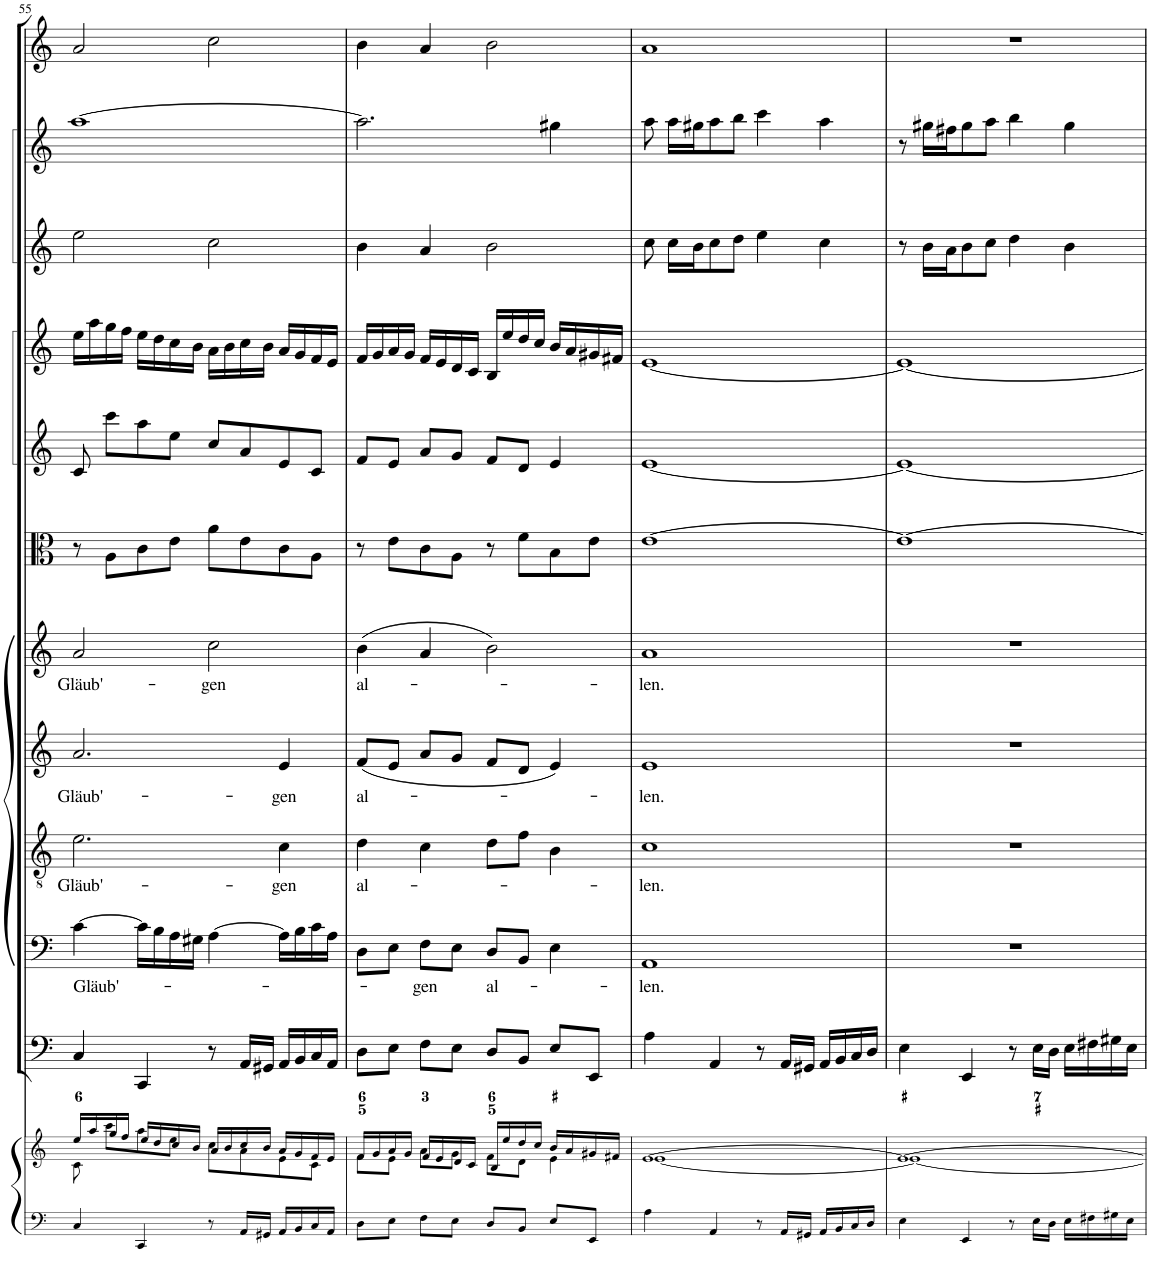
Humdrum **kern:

**kern	**kern	**kern	**kern	**text	**kern	**text	**kern	**text	**kern	**text	**kern	**kern	**kern	**kern	**kern	**kern
*part12	*part12	*part11	*part10	*part10	*part9	*part9	*part8	*part8	*part7	*part7	*part6	*part5	*part4	*part3	*part2	*part1
*staff13	*staff12	*staff11	*staff10	*staff10	*staff9	*staff9	*staff8	*staff8	*staff7	*staff7	*staff6	*staff5	*staff4	*staff3	*staff2	*staff1
*I"Piano reduction	*	*I"Continuo	*I"Basso	*	*I"Tenore	*	*I"Alto	*	*I"Soprano	*	*I"Viola	*I"Violino II	*I"Violino I	*I"Oboe II	*I"Oboe I	*I"Corno da caccia
*I'Pno	*	*	*	*	*	*	*	*	*	*	*I'Vla	*I'Vln	*I'Vln	*I'Ob	*I'Ob	*
!!LO:PB:g=z
*clefF4	*clefG2	*clefF4	*clefF4	*	*clefGv2	*	*clefG2	*	*clefG2	*	*clefC3	*clefG2	*clefG2	*clefG2	*clefG2	*clefG2
*	*	*	*	*	*	*	*	*	*	*	*	*	*	*	*	*Trd7c12
*k[]	*k[]	*k[]	*k[]	*	*k[]	*	*k[]	*	*k[]	*	*k[]	*k[]	*k[]	*k[]	*k[]	*k[]
*M4/4	*M4/4	*M4/4	*M4/4	*	*M4/4	*	*M4/4	*	*M4/4	*	*M4/4	*M4/4	*M4/4	*M4/4	*M4/4	*M4/4
*met(c)	*met(c)	*met(c)	*met(c)	*	*met(c)	*	*met(c)	*	*met(c)	*	*met(c)	*met(c)	*met(c)	*met(c)	*met(c)	*met(c)
=55	=55	=55	=55	=55	=55	=55	=55	=55	=55	=55	=55	=55	=55	=55	=55	=55
*	*^	*	*	*	*	*	*	*	*	*	*	*	*	*	*	*
!	!	!	!	!	!LO:LY:b	!	!LO:LY:b	!	!LO:LY:b	!	!LO:LY:b	!	!	!	!	!	!
4C/	16ee/LL	8c\	4C/	[4c\	Gläub'-	2.e\	Gläub'-	2.a/	Gläub'-	2a/	Gläub'-	8r	8c/	16ee\LL	2ee\	[1aa	2a/
.	16aa/	.	.	.	.	.	.	.	.	.	.	.	.	16aa\	.	.	.
.	16gg/	8ccc\L	.	.	.	.	.	.	.	.	.	8A\L	8ccc\L	16gg\	.	.	.
.	16ff/JJ	.	.	.	.	.	.	.	.	.	.	.	.	16ff\JJ	.	.	.
4CC/	16ee/LL	8aa\	4CC/	16c\LL]	.	.	.	.	.	.	.	8c\	8aa\	16ee\LL	.	.	.
.	16dd/	.	.	16B\	.	.	.	.	.	.	.	.	.	16dd\	.	.	.
.	16cc/	8ee\J	.	16A\	.	.	.	.	.	.	.	8e\J	8ee\J	16cc\	.	.	.
.	16b/JJ	.	.	16G#X\JJ	.	.	.	.	.	.	.	.	.	16b\JJ	.	.	.
!	!	!	!	!	!	!	!	!	!	!	!LO:LY:b	!	!	!	!	!	!
8r	16a/LL	8cc\L	8r	[4A\	.	.	.	.	.	2cc\	-gen	8a\L	8cc/L	16a\LL	2cc\	.	2cc\
.	16b/	.	.	.	.	.	.	.	.	.	.	.	.	16b\	.	.	.
16AA/LL	16cc/	8a\	16AA/LL	.	.	.	.	.	.	.	.	8e\	8a/	16cc\	.	.	.
16GG#X/JJ	16b/JJ	.	16GG#X/JJ	.	.	.	.	.	.	.	.	.	.	16b\JJ	.	.	.
!	!	!	!	!	!	!	!LO:LY:b	!	!LO:LY:b	!	!	!	!	!	!	!	!
16AA/LL	16a/LL	8e\	16AA/LL	16A\LL]	.	4c\	-gen	4e/	-gen	.	.	8c\	8e/	16a/LL	.	.	.
16BB/	16g/	.	16BB/	16B\	.	.	.	.	.	.	.	.	.	16g/	.	.	.
16C/	16f/	8c\J	16C/	16c\	.	.	.	.	.	.	.	8A\J	8c/J	16f/	.	.	.
16AA/JJ	16e/JJ	.	16AA/JJ	16A\JJ	.	.	.	.	.	.	.	.	.	16e/JJ	.	.	.
=56	=56	=56	=56	=56	=56	=56	=56	=56	=56	=56	=56	=56	=56	=56	=56	=56	=56
!	!	!	!	!	!	!	!LO:LY:b	!	!LO:LY:b	!	!LO:LY:b	!	!	!	!	!	!
8D\L	16f/LL	8f\L	8D\L	8D\L	.	4d\	al-	(8f/L	al-	(4b\	al-	8r	8f/L	16f/LL	4b\	2.aa\]	4b\
.	16g/	.	.	.	.	.	.	.	.	.	.	.	.	16g/	.	.	.
8E\J	16a/	8e\J	8E\J	8E\J	.	.	.	8e/J	.	.	.	8e\L	8e/J	16a/	.	.	.
.	16g/JJ	.	.	.	.	.	.	.	.	.	.	.	.	16g/JJ	.	.	.
!	!	!	!	!	!LO:LY:b	!	!	!	!	!	!	!	!	!	!	!	!
8F\L	16f/LL	8a\L	8F\L	8F\L	-gen	4c\	.	8a/L	.	4a/	.	8c\	8a/L	16f/LL	4a/	.	4a/
.	16e/	.	.	.	.	.	.	.	.	.	.	.	.	16e/	.	.	.
8E\J	16d/	8g\J	8E\J	8E\J	.	.	.	8g/J	.	.	.	8A\J	8g/J	16d/	.	.	.
.	16c/JJ	.	.	.	.	.	.	.	.	.	.	.	.	16c/JJ	.	.	.
!	!	!	!	!	!LO:LY:b	!	!	!	!	!	!	!	!	!	!	!	!
8D/L	16B/LL	8f\L	8D/L	8D/L	al-	8d\L	.	8f/L	.	2b\)	.	8r	8f/L	16B/LL	2b\	.	2b\
.	16ee/	.	.	.	.	.	.	.	.	.	.	.	.	16ee/	.	.	.
8BB/J	16dd/	8d\J	8BB/J	8BB/J	.	8f\J	.	8d/J	.	.	.	8f\L	8d/J	16dd/	.	.	.
.	16cc/JJ	.	.	.	.	.	.	.	.	.	.	.	.	16cc/JJ	.	.	.
8E/L	16b/LL	4e\	8E/L	4E\	.	4B\	.	4e/)	.	.	.	8B\	4e/	16b/LL	.	4gg#X\	.
.	16a/	.	.	.	.	.	.	.	.	.	.	.	.	16a/	.	.	.
8EE/J	16g#X/	.	8EE/J	.	.	.	.	.	.	.	.	8e\J	.	16g#X/	.	.	.
.	16f#X/JJ	.	.	.	.	.	.	.	.	.	.	.	.	16f#X/JJ	.	.	.
=57	=57	=57	=57	=57	=57	=57	=57	=57	=57	=57	=57	=57	=57	=57	=57	=57	=57
!	!	!	!	!	!LO:LY:b	!	!LO:LY:b	!	!LO:LY:b	!	!LO:LY:b	!	!	!	!	!	!
4A\	[1e	[1e	4A\	1AA	-len.	1c	-len.	1e	-len.	1a	-len.	[1e	[1e	[1e	8cc\	8aa\	1a
.	.	.	.	.	.	.	.	.	.	.	.	.	.	.	16cc\LL	16aa\LL	.
.	.	.	.	.	.	.	.	.	.	.	.	.	.	.	16b\J	16gg#X\J	.
4AA/	.	.	4AA/	.	.	.	.	.	.	.	.	.	.	.	8cc\	8aa\	.
.	.	.	.	.	.	.	.	.	.	.	.	.	.	.	8dd\J	8bb\J	.
8r	.	.	8r	.	.	.	.	.	.	.	.	.	.	.	4ee\	4ccc\	.
16AA/LL	.	.	16AA/LL	.	.	.	.	.	.	.	.	.	.	.	.	.	.
16GG#X/JJ	.	.	16GG#X/JJ	.	.	.	.	.	.	.	.	.	.	.	.	.	.
16AA/LL	.	.	16AA/LL	.	.	.	.	.	.	.	.	.	.	.	4cc\	4aa\	.
16BB/	.	.	16BB/	.	.	.	.	.	.	.	.	.	.	.	.	.	.
16C/	.	.	16C/	.	.	.	.	.	.	.	.	.	.	.	.	.	.
16D/JJ	.	.	16D/JJ	.	.	.	.	.	.	.	.	.	.	.	.	.	.
=58	=58	=58	=58	=58	=58	=58	=58	=58	=58	=58	=58	=58	=58	=58	=58	=58	=58
4E\	1e_	1e_	4E\	1r	.	1r	.	1r	.	1r	.	1e_	1e_	1e_	8r	8r	1r
.	.	.	.	.	.	.	.	.	.	.	.	.	.	.	16b\LL	16gg#X\LL	.
.	.	.	.	.	.	.	.	.	.	.	.	.	.	.	16a\J	16ff#X\J	.
4EE/	.	.	4EE/	.	.	.	.	.	.	.	.	.	.	.	8b\	8gg#\	.
.	.	.	.	.	.	.	.	.	.	.	.	.	.	.	8cc\J	8aa\J	.
8r	.	.	8r	.	.	.	.	.	.	.	.	.	.	.	4dd\	4bb\	.
16E\LL	.	.	16E\LL	.	.	.	.	.	.	.	.	.	.	.	.	.	.
16D\JJ	.	.	16D\JJ	.	.	.	.	.	.	.	.	.	.	.	.	.	.
16E\LL	.	.	16E\LL	.	.	.	.	.	.	.	.	.	.	.	4b\	4gg#\	.
16F#X\	.	.	16F#X\	.	.	.	.	.	.	.	.	.	.	.	.	.	.
16G#X\	.	.	16G#X\	.	.	.	.	.	.	.	.	.	.	.	.	.	.
16E\JJ	.	.	16E\JJ	.	.	.	.	.	.	.	.	.	.	.	.	.	.
*	*v	*v	*	*	*	*	*	*	*	*	*	*	*	*	*	*	*
=	=	=	=	=	=	=	=	=	=	=	=	=	=	=	=	=
*-	*-	*-	*-	*-	*-	*-	*-	*-	*-	*-	*-	*-	*-	*-	*-	*-
